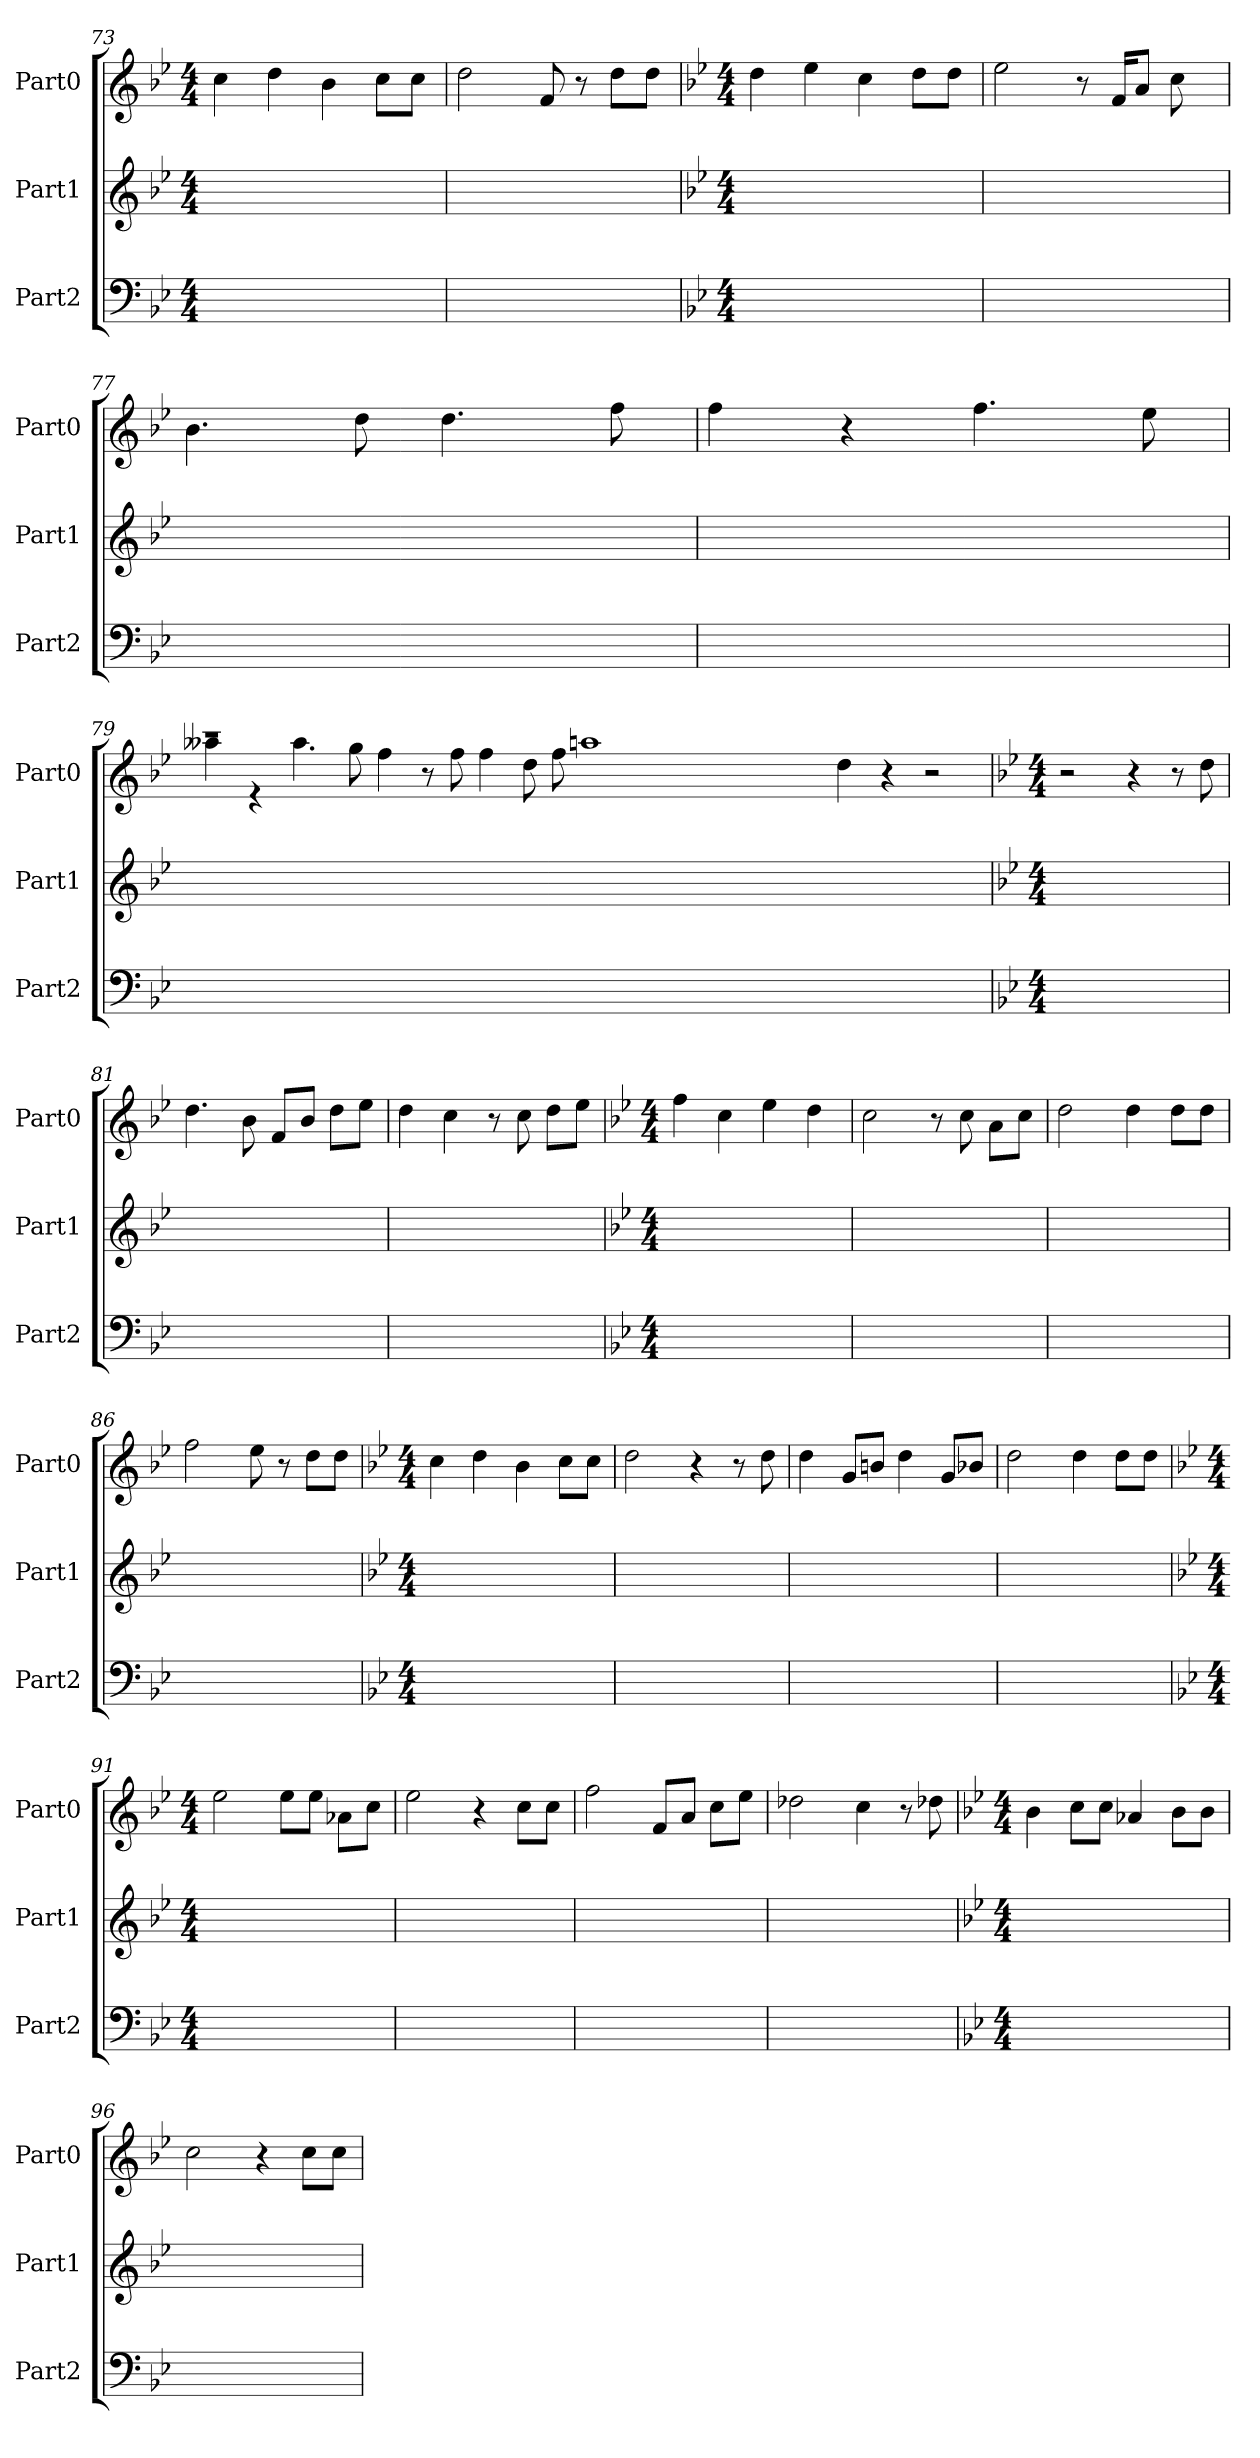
**kern	**kern	**kern
*part3	*part2	*part1
*staff3	*staff2	*staff1
*I"Part2	*I"Part1	*I"Part0
*I'Part2	*I'Part1	*I'Part0
*clefF4	*clefG2	*clefG2
*k[b-e-]	*k[b-e-]	*k[b-e-]
*M4/4	*M4/4	*M4/4
=73	=73	=73
1ryy	1ryy	4cc
.	.	4dd
.	.	4b-
.	.	8cc\L
.	.	8cc\J
=74	=74	=74
1ryy	1ryy	2dd
.	.	8f
.	.	8r
.	.	8dd\L
.	.	8dd\J
!!LO:LB:g=z
=75	=75	=75
*k[b-e-]	*k[b-e-]	*k[b-e-]
*M4/4	*M4/4	*M4/4
1ryy	1ryy	4dd
.	.	4ee-
.	.	4cc
.	.	8dd\L
.	.	8dd\J
=76	=76	=76
1ryy	1ryy	2ee-
.	.	8r
.	.	16f/KL
.	.	8a/J
.	.	8cc
.	.	16ryy
=77	=77	=77
1ryy	1ryy	4.b-
.	.	8dd
.	.	4.dd
.	.	8ff
=78	=78	=78
1ryy	1ryy	4ff
.	.	4r
.	.	4.ff
.	.	8ee-
=79	=79	=79
*	*	*^
1ryy	1ryy	1r	4aa--X
.	.	.	4r
.	.	.	4.aa--
.	.	.	8gg
00ryy	00ryy	4ryy	4ff
.	.	8ryy	8r
.	.	8ryy	8ff
.	.	4ryy	4ff
.	.	8ryy	8dd
.	.	8ryy	8ff
.	.	1aa	1ryy
.	.	4ryy	2ryy
.	.	4ryy	.
.	.	2ryy	2ryy
.	.	1ryy	4dd
.	.	.	4r
.	.	.	2r
*	*	*v	*v
!!LO:PB:g=z
=80	=80	=80
*k[b-e-]	*k[b-e-]	*k[b-e-]
*M4/4	*M4/4	*M4/4
1ryy	1ryy	2r
.	.	4r
.	.	8r
.	.	8dd
=81	=81	=81
1ryy	1ryy	4.dd
.	.	8b-
.	.	8f/L
.	.	8b-/J
.	.	8dd\L
.	.	8ee-\J
=82	=82	=82
1ryy	1ryy	4dd
.	.	4cc
.	.	8r
.	.	8cc
.	.	8dd\L
.	.	8ee-\J
!!LO:LB:g=z
=83	=83	=83
*k[b-e-]	*k[b-e-]	*k[b-e-]
*M4/4	*M4/4	*M4/4
1ryy	1ryy	4ff
.	.	4cc
.	.	4ee-
.	.	4dd
=84	=84	=84
1ryy	1ryy	2cc
.	.	8r
.	.	8cc
.	.	8a\L
.	.	8cc\J
=85	=85	=85
1ryy	1ryy	2dd
.	.	4dd
.	.	8dd\L
.	.	8dd\J
=86	=86	=86
1ryy	1ryy	2ff
.	.	8ee-
.	.	8r
.	.	8dd\L
.	.	8dd\J
!!LO:LB:g=z
=87	=87	=87
*k[b-e-]	*k[b-e-]	*k[b-e-]
*M4/4	*M4/4	*M4/4
1ryy	1ryy	4cc
.	.	4dd
.	.	4b-
.	.	8cc\L
.	.	8cc\J
=88	=88	=88
1ryy	1ryy	2dd
.	.	4r
.	.	8r
.	.	8dd
=89	=89	=89
1ryy	1ryy	4dd
.	.	8g/L
.	.	8bn/J
.	.	4dd
.	.	8g/L
.	.	8b-X/J
=90	=90	=90
1ryy	1ryy	2dd
.	.	4dd
.	.	8dd\L
.	.	8dd\J
!!LO:LB:g=z
=91	=91	=91
*k[b-e-]	*k[b-e-]	*k[b-e-]
*M4/4	*M4/4	*M4/4
1ryy	1ryy	2ee-
.	.	8ee-\L
.	.	8ee-\J
.	.	8a-X\L
.	.	8cc\J
=92	=92	=92
1ryy	1ryy	2ee-
.	.	4r
.	.	8cc\L
.	.	8cc\J
=93	=93	=93
1ryy	1ryy	2ff
.	.	8f/L
.	.	8a/J
.	.	8cc\L
.	.	8ee-\J
=94	=94	=94
1ryy	1ryy	2dd-X
.	.	4cc
.	.	8r
.	.	8dd-X
!!LO:LB:g=z
=95	=95	=95
*k[b-e-]	*k[b-e-]	*k[b-e-]
*M4/4	*M4/4	*M4/4
1ryy	1ryy	4b-
.	.	8cc\L
.	.	8cc\J
.	.	4a-X
.	.	8b-\L
.	.	8b-\J
=96	=96	=96
1ryy	1ryy	2cc
.	.	4r
.	.	8cc\L
.	.	8cc\J
=	=	=
*-	*-	*-
